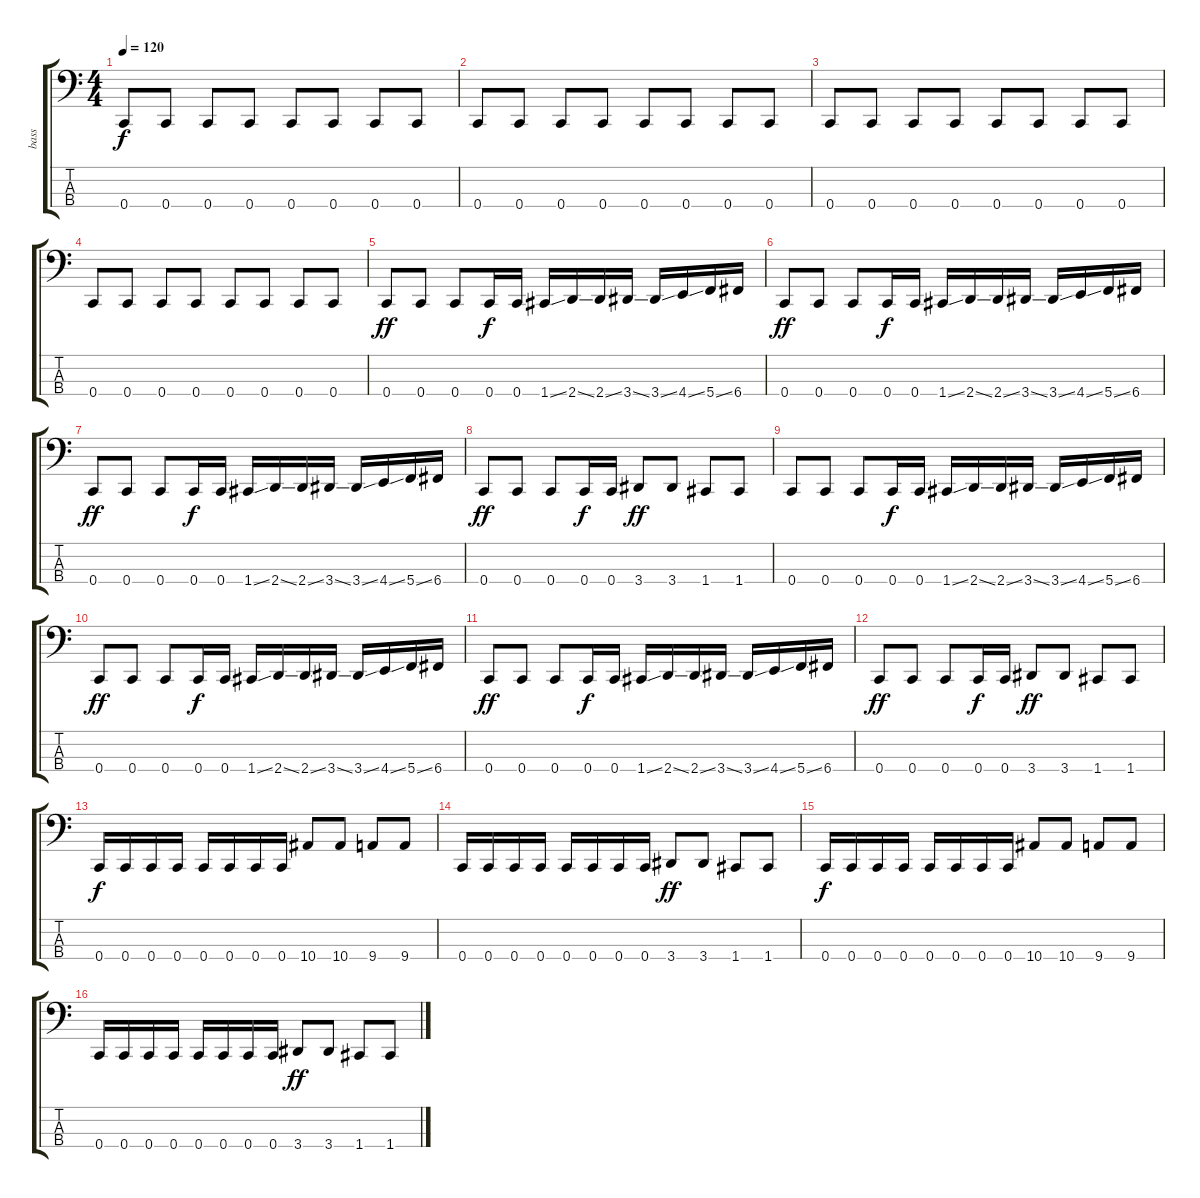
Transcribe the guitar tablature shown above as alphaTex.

\track ("bass" "bass") {instrument electricbasspick}
\staff {score tabs}
\tuning (F2 C2 G1 C1) {hide}
\ts (4 4)
\tempo 120
\clef f4
\ks c
0.4.8{dy f} 0.4.8 0.4.8 0.4.8 0.4.8 0.4.8 0.4.8 0.4.8 |
0.4.8 0.4.8 0.4.8 0.4.8 0.4.8 0.4.8 0.4.8 0.4.8 |
0.4.8 0.4.8 0.4.8 0.4.8 0.4.8 0.4.8 0.4.8 0.4.8 |
0.4.8 0.4.8 0.4.8 0.4.8 0.4.8 0.4.8 0.4.8 0.4.8 |
0.4.8{dy ff} 0.4.8 0.4.8 0.4.16{dy f} 0.4.16 1.4{ss}.16 2.4{ss}.16 2.4{ss}.16 3.4{ss}.16 3.4{ss}.16 4.4{ss}.16 5.4{ss}.16 6.4.16 |
0.4.8{dy ff} 0.4.8 0.4.8 0.4.16{dy f} 0.4.16 1.4{ss}.16 2.4{ss}.16 2.4{ss}.16 3.4{ss}.16 3.4{ss}.16 4.4{ss}.16 5.4{ss}.16 6.4.16 |
0.4.8{dy ff} 0.4.8 0.4.8 0.4.16{dy f} 0.4.16 1.4{ss}.16 2.4{ss}.16 2.4{ss}.16 3.4{ss}.16 3.4{ss}.16 4.4{ss}.16 5.4{ss}.16 6.4.16 |
0.4.8{dy ff} 0.4.8 0.4.8 0.4.16{dy f} 0.4.16 3.4.8{dy ff} 3.4.8 1.4.8 1.4.8 |
0.4.8 0.4.8 0.4.8 0.4.16{dy f} 0.4.16 1.4{ss}.16 2.4{ss}.16 2.4{ss}.16 3.4{ss}.16 3.4{ss}.16 4.4{ss}.16 5.4{ss}.16 6.4.16 |
0.4.8{dy ff} 0.4.8 0.4.8 0.4.16{dy f} 0.4.16 1.4{ss}.16 2.4{ss}.16 2.4{ss}.16 3.4{ss}.16 3.4{ss}.16 4.4{ss}.16 5.4{ss}.16 6.4.16 |
0.4.8{dy ff} 0.4.8 0.4.8 0.4.16{dy f} 0.4.16 1.4{ss}.16 2.4{ss}.16 2.4{ss}.16 3.4{ss}.16 3.4{ss}.16 4.4{ss}.16 5.4{ss}.16 6.4.16 |
0.4.8{dy ff} 0.4.8 0.4.8 0.4.16{dy f} 0.4.16 3.4.8{dy ff} 3.4.8 1.4.8 1.4.8 |
0.4.16{dy f} 0.4.16 0.4.16 0.4.16 0.4.16 0.4.16 0.4.16 0.4.16 10.4.8 10.4.8 9.4.8 9.4.8 |
0.4.16 0.4.16 0.4.16 0.4.16 0.4.16 0.4.16 0.4.16 0.4.16 3.4.8{dy ff} 3.4.8 1.4.8 1.4.8 |
0.4.16{dy f} 0.4.16 0.4.16 0.4.16 0.4.16 0.4.16 0.4.16 0.4.16 10.4.8 10.4.8 9.4.8 9.4.8 |
0.4.16 0.4.16 0.4.16 0.4.16 0.4.16 0.4.16 0.4.16 0.4.16 3.4.8{dy ff} 3.4.8 1.4.8 1.4.8
